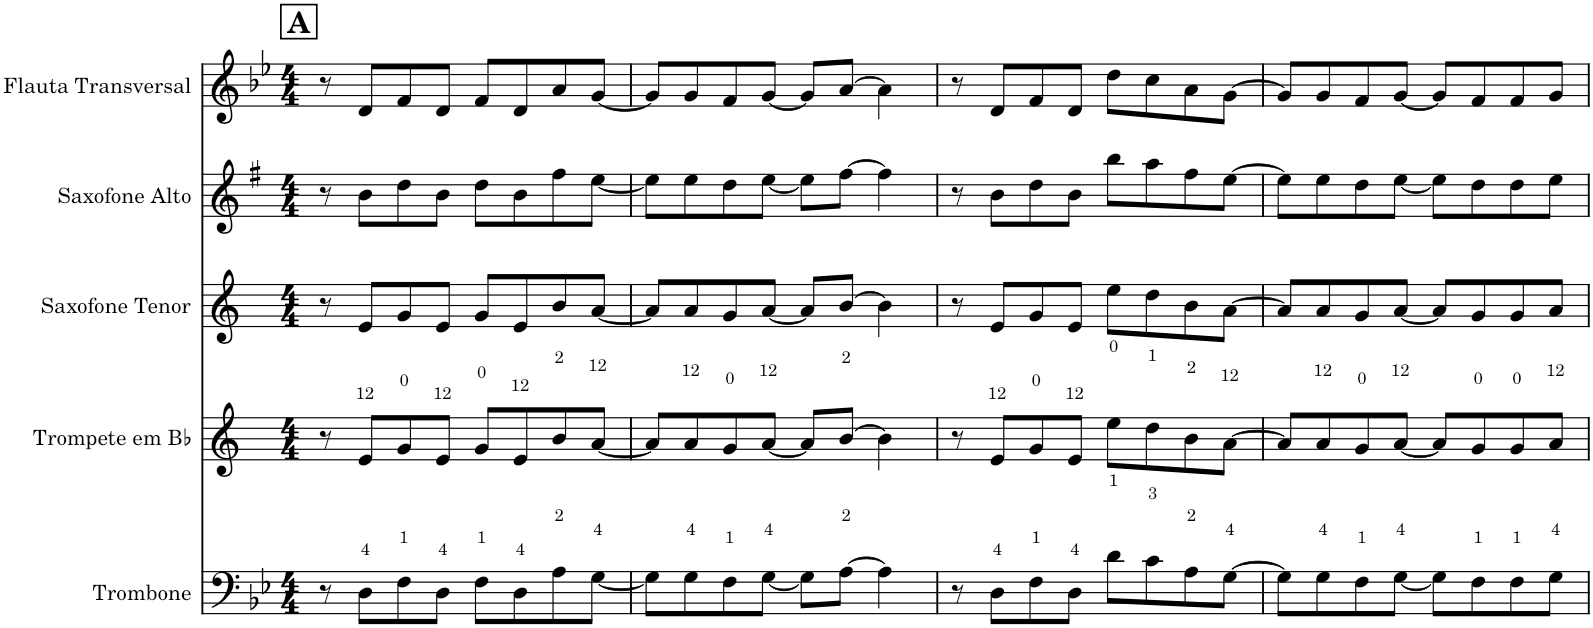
**kern	**kern	**kern	**kern	**kern
*part5	*part4	*part3	*part2	*part1
*staff5	*staff4	*staff3	*staff2	*staff1
*I"Trombone	*I"Trompete em Bb	*I"Saxofone Tenor	*I"Saxofone Alto	*I"Flauta Transversal
*I'Tbn.	*I'Tpt. em Bb	*I'Sax. Tn.	*	*I'Fl.
*clefF4	*clefG2	*clefG2	*clefG2	*clefG2
*	*Trd1c2	*Trd8c14	*Trd5c9	*
*k[b-e-]	*k[]	*k[]	*k[f#]	*k[b-e-]
*M4/4	*M4/4	*M4/4	*M4/4	*M4/4
!!LO:REH:place=s1:a:B:cj:fs=14:t=A
=1	=1	=1	=1	=1
8r	8r	8r	8r	8r
8D\L	8e/L	8e/L	8b\L	8d/L
8F\	8g/	8g/	8dd\	8f/
8D\J	8e/J	8e/J	8b\J	8d/J
8F\L	8g/L	8g/L	8dd\L	8f/L
8D\	8e/	8e/	8b\	8d/
8A\	8b/	8b/	8ff#\	8a/
[<8G\J	[<8a/J	[<8a/J	[<8ee\J	[<8g/J
=2	=2	=2	=2	=2
8G\L]	8a/L]	8a/L]	8ee\L]	8g/L]
8G\	8a/	8a/	8ee\	8g/
8F\	8g/	8g/	8dd\	8f/
[<8G\J	[<8a/J	[<8a/J	[<8ee\J	[<8g/J
8G\L]	8a/L]	8a/L]	8ee\L]	8g/L]
[>8A\J	[>8b/J	[>8b/J	[>8ff#\J	[>8a/J
4A\]	4b\]	4b\]	4ff#\]	4a\]
=3	=3	=3	=3	=3
8r	8r	8r	8r	8r
8D\L	8e/L	8e/L	8b\L	8d/L
8F\	8g/	8g/	8dd\	8f/
8D\J	8e/J	8e/J	8b\J	8d/J
8d\L	8ee\L	8ee\L	8bb\L	8dd\L
8c\	8dd\	8dd\	8aa\	8cc\
8A\	8b\	8b\	8ff#\	8a\
[>8G\J	[>8a\J	[>8a\J	[>8ee\J	[>8g\J
=4	=4	=4	=4	=4
8G\L]	8a/L]	8a/L]	8ee\L]	8g/L]
8G\	8a/	8a/	8ee\	8g/
8F\	8g/	8g/	8dd\	8f/
[<8G\J	[<8a/J	[<8a/J	[<8ee\J	[<8g/J
8G\L]	8a/L]	8a/L]	8ee\L]	8g/L]
8F\	8g/	8g/	8dd\	8f/
8F\	8g/	8g/	8dd\	8f/
8G\J	8a/J	8a/J	8ee\J	8g/J
=	=	=	=	=
*-	*-	*-	*-	*-
